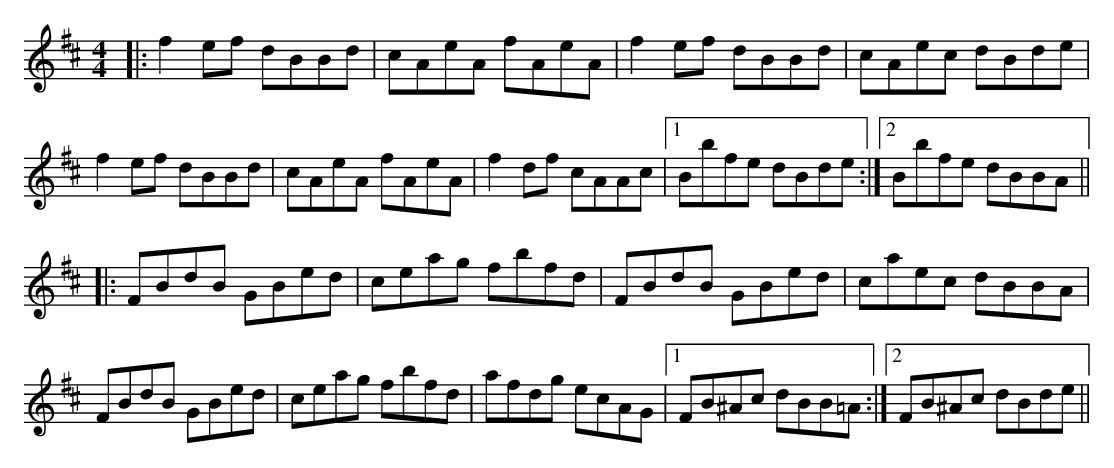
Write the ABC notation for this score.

X:1
M:4/4
K:Bmin
|:f2 ef dBBd|cAeA fAeA|f2 ef dBBd|cAec dBde|
f2 ef dBBd|cAeA fAeA|f2 df cAAc|1 Bbfe dBde:|2 Bbfe dBBA||
|:FBdB GBed|ceag fbfd|FBdB GBed|caec dBBA|
FBdB GBed|ceag fbfd|afdg ecAG|1 FB^Ac dBB=A:|2 FB^Ac dBde||
